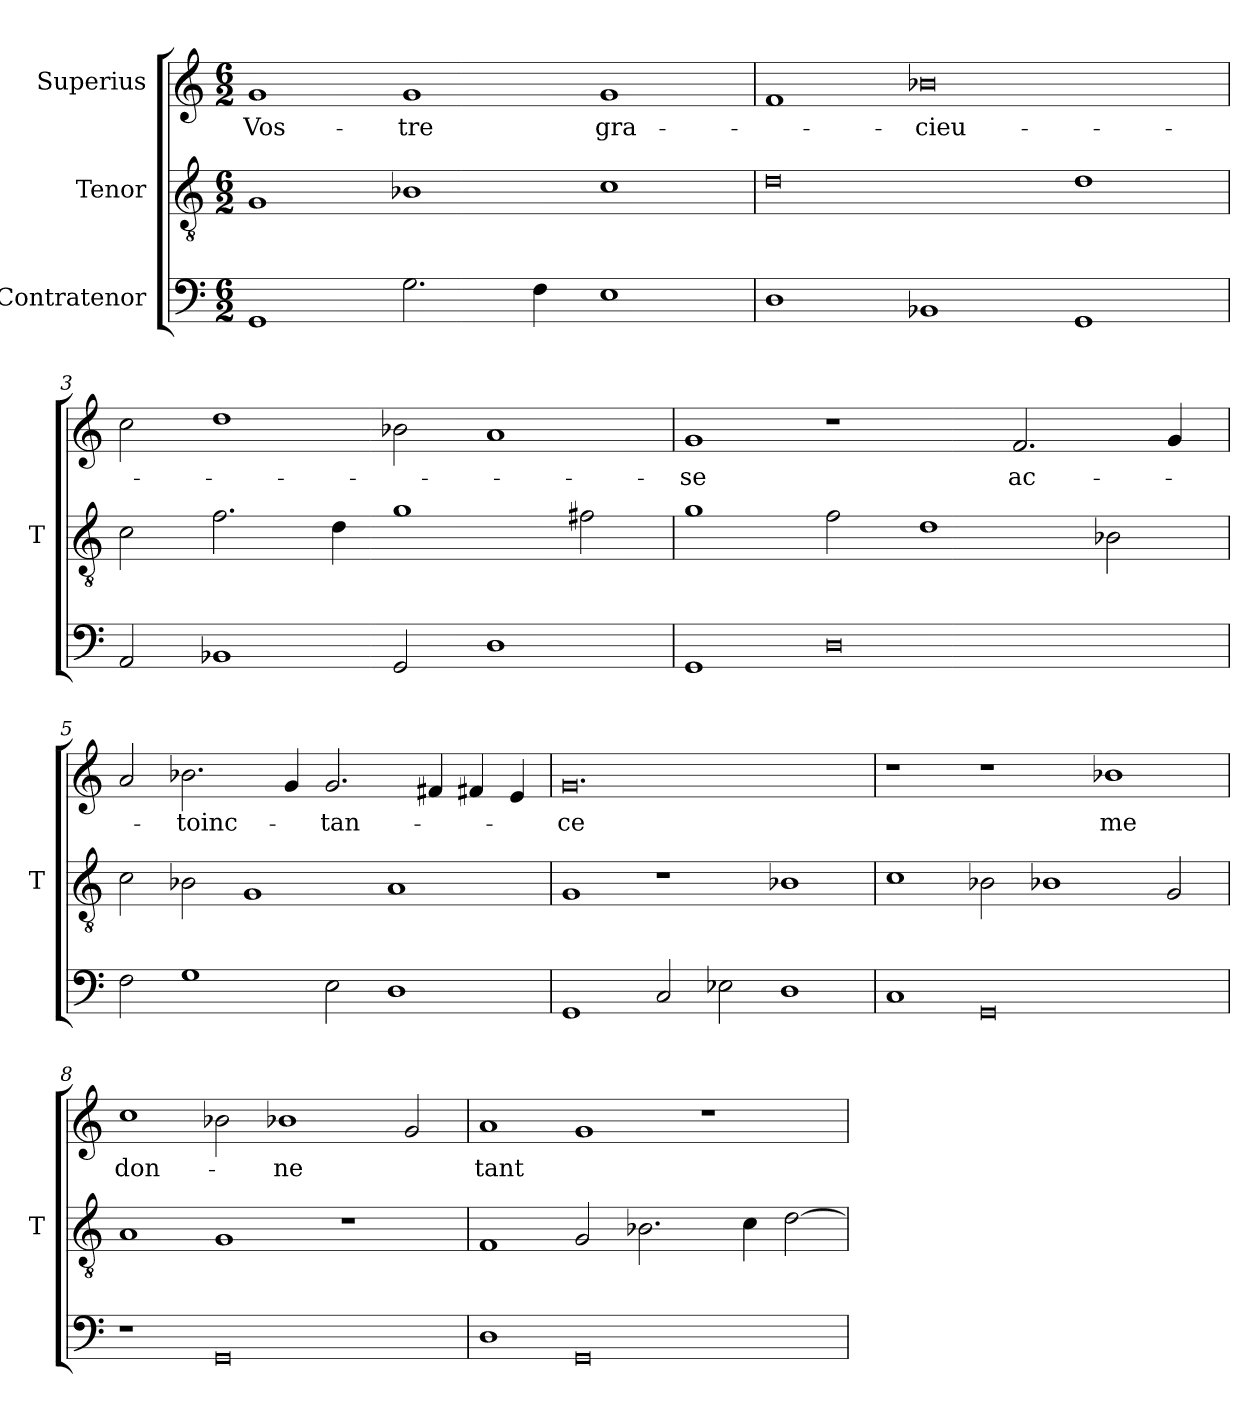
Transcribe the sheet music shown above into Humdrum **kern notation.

**kern	**kern	**kern	**text
*part3	*part2	*part1	*part1
*staff3	*staff2	*staff1	*staff1
*I"Contratenor	*I"Tenor	*I"Superius	*
*	*I'T	*	*
*clefF4	*clefGv2	*clefG2	*
*M6/2	*M6/2	*M6/2	*
=1	=1	=1	=1
1GG	1G	1g	Vos-
2.G	1B-X	1g	-tre
4F	.	.	.
1E	1c	1g	gra-
=2	=2	=2	=2
1D	0d	1f	.
1BB-X	.	0b-X	-cieu-
1GG	1d	.	.
=3	=3	=3	=3
2AA	2c	2cc	.
1BB-X	2.f	1dd	.
.	4d	.	.
2GG	1g	2b-X	.
1D	.	1a	.
.	2f#X	.	.
=4	=4	=4	=4
1GG	1g	1g	-se
0D	2f	1r	.
.	1d	.	.
.	.	2.f	ac-
.	2B-X	.	.
.	.	4g	.
=5	=5	=5	=5
2F	2c	2a	.
1G	2B-X	2.b-X	-toinc-
.	1G	.	.
.	.	4g	.
2E	.	2.g	-tan-
1D	1A	.	.
.	.	4f#X	.
.	.	4f#X	.
.	.	4e	.
=6	=6	=6	=6
1GG	1G	0.g	-ce
2C	1r	.	.
2E-X	.	.	.
1D	1B-X	.	.
=7	=7	=7	=7
1C	1c	1r	.
0GG	2B-X	1r	.
.	1B-X	.	.
.	.	1b-X	-me
.	2G	.	.
=8	=8	=8	=8
1r	1A	1cc	don-
0GG	1G	2b-X	.
.	.	1b-X	-ne
.	1r	.	.
.	.	2g	.
=9	=9	=9	=9
1D	1F	1a	-tant
0GG	2G	1g	.
.	2.B-X	.	.
.	.	1r	.
.	4c	.	.
.	[2d	.	.
=	=	=	=
*-	*-	*-	*-
